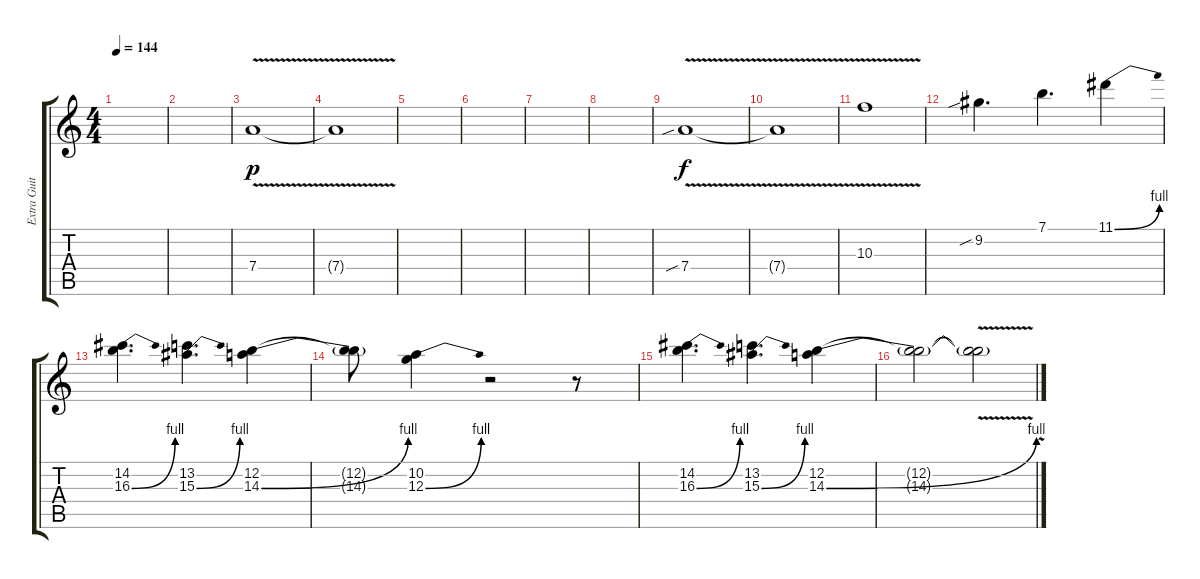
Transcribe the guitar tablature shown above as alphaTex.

\track ("Extra Guitar #2" "Extra Guit") {instrument distortionguitar}
\staff {score tabs}
\tuning (E4 B3 G3 D3 A2 E2) {hide}
\ts (4 4)
\tempo 144
\clef g2
\ks c
|
|
7.4{v}.1{dy p} |
7.4{t}.1 |
|
|
|
|
7.4{v sib}.1{dy f} |
7.4{t}.1 |
10.3{v}.1 |
9.2{sib}.4{d} 7.1.4{d} 11.1{be (bend 0 0 60 4)}.4 |
(14.2 16.3{be (bend 0 0 60 4)}).4{d} (13.2 15.3{be (bend 0 0 60 4)}).4{d} (12.2 14.3{be (bend 0 0 60 4)}).4 |
(12.2{t} 14.3{t}).8 (10.2 12.3{be (bend 0 0 60 4)}).4 r.2 r.8 |
(14.2 16.3{be (bend 0 0 60 4)}).4{d} (13.2 15.3{be (bend 0 0 60 4)}).4{d} (12.2 14.3{be (bend 0 0 60 4)}).4 |
(12.2{t} 14.3{t}).2 (12.2{v t} 14.3{v t}).2
